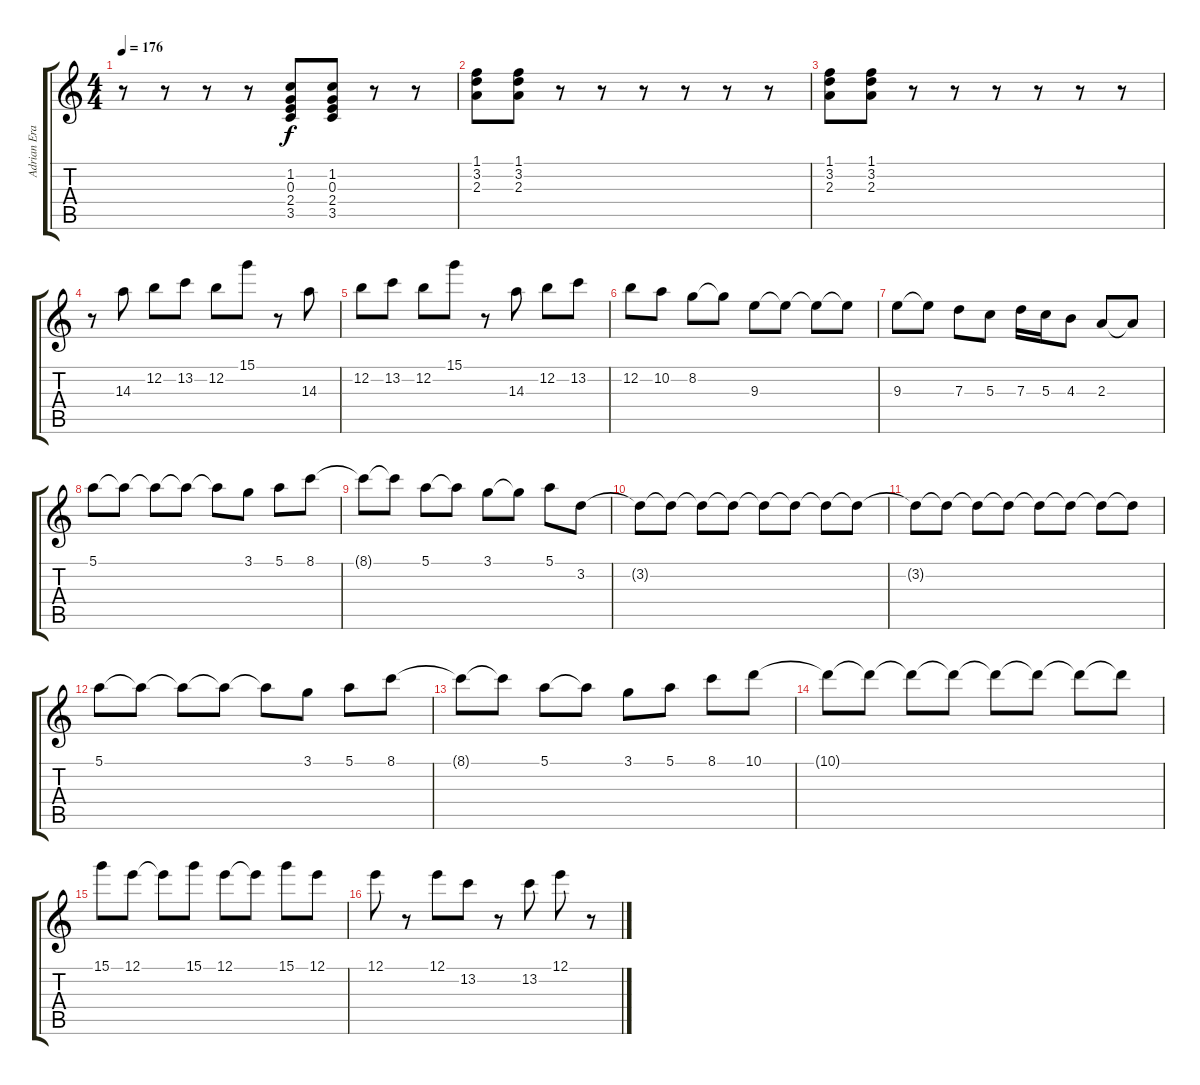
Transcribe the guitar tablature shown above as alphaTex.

\track ("Adrian Erasmus" "Adrian Era") {instrument distortionguitar}
\staff {score tabs}
\tuning (E4 B3 G3 D3 A2 E2) {hide}
\ts (4 4)
\tempo 176
\clef g2
\ks c
r.8{dy f} r.8 r.8 r.8 (1.2 0.3 2.4 3.5).8 (1.2 0.3 2.4 3.5).8 r.8 r.8 |
(1.1 3.2 2.3).8 (1.1 3.2 2.3).8 r.8 r.8 r.8 r.8 r.8 r.8 |
(1.1 3.2 2.3).8 (1.1 3.2 2.3).8 r.8 r.8 r.8 r.8 r.8 r.8 |
r.8 14.3.8 12.2.8 13.2.8 12.2.8 15.1.8 r.8 14.3.8 |
12.2.8 13.2.8 12.2.8 15.1.8 r.8 14.3.8 12.2.8 13.2.8 |
12.2.8 10.2.8 8.2.8 8.2{t}.8 9.3.8 9.3{t}.8 9.3{t}.8 9.3{t}.8 |
9.3.8 9.3{t}.8 7.3.8 5.3.8 7.3.16 5.3.16 4.3.8 2.3.8 2.3{t}.8 |
5.1.8 5.1{t}.8 5.1{t}.8 5.1{t}.8 5.1{t}.8 3.1.8 5.1.8 8.1.8 |
8.1{t}.8 8.1{t}.8 5.1.8 5.1{t}.8 3.1.8 3.1{t}.8 5.1.8 3.2.8 |
3.2{t}.8 3.2{t}.8 3.2{t}.8 3.2{t}.8 3.2{t}.8 3.2{t}.8 3.2{t}.8 3.2{t}.8 |
3.2{t}.8 3.2{t}.8 3.2{t}.8 3.2{t}.8 3.2{t}.8 3.2{t}.8 3.2{t}.8 3.2{t}.8 |
5.1.8 5.1{t}.8 5.1{t}.8 5.1{t}.8 5.1{t}.8 3.1.8 5.1.8 8.1.8 |
8.1{t}.8 8.1{t}.8 5.1.8 5.1{t}.8 3.1.8 5.1.8 8.1.8 10.1.8 |
10.1{t}.8 10.1{t}.8 10.1{t}.8 10.1{t}.8 10.1{t}.8 10.1{t}.8 10.1{t}.8 10.1{t}.8 |
15.1.8 12.1.8 12.1{t}.8 15.1.8 12.1.8 12.1{t}.8 15.1.8 12.1.8 |
12.1.8 r.8 12.1.8 13.2.8 r.8 13.2.8 12.1.8 r.8
